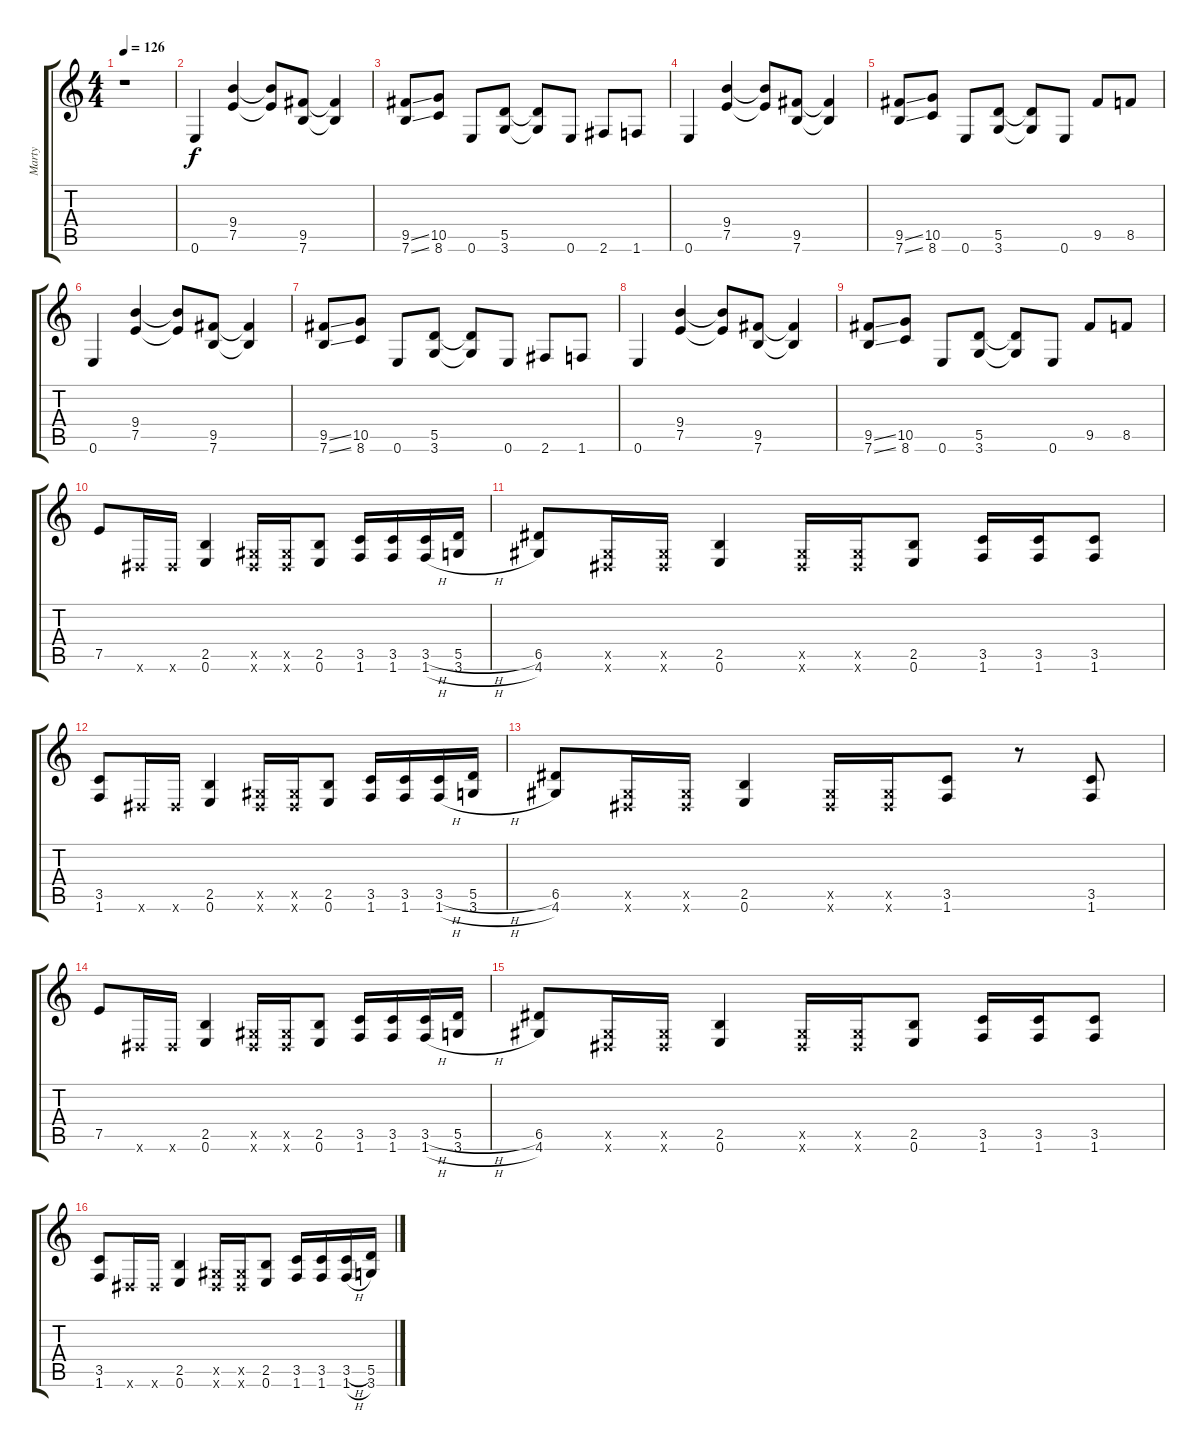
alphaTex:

\track ("Marty" "Marty") {instrument distortionguitar}
\staff {score tabs}
\tuning (E4 B3 G3 D3 A2 E2) {hide}
\ts (4 4)
\tempo 126
\clef g2
\ks c
r.1{dy f instrument distortionguitar} |
0.6.4 (9.4 7.5).4 (9.4{t} 7.5{t}).8 (9.5 7.6).8 (9.5{t} 7.6{t}).4 |
(9.5{ss} 7.6{ss}).8 (10.5 8.6).8 0.6.8 (5.5 3.6).8 (5.5{t} 3.6{t}).8 0.6.8 2.6.8 1.6.8 |
0.6.4 (9.4 7.5).4 (9.4{t} 7.5{t}).8 (9.5 7.6).8 (9.5{t} 7.6{t}).4 |
(9.5{ss} 7.6{ss}).8 (10.5 8.6).8 0.6.8 (5.5 3.6).8 (5.5{t} 3.6{t}).8 0.6.8 9.5.8 8.5.8 |
0.6.4 (9.4 7.5).4 (9.4{t} 7.5{t}).8 (9.5 7.6).8 (9.5{t} 7.6{t}).4 |
(9.5{ss} 7.6{ss}).8 (10.5 8.6).8 0.6.8 (5.5 3.6).8 (5.5{t} 3.6{t}).8 0.6.8 2.6.8 1.6.8 |
0.6.4 (9.4 7.5).4 (9.4{t} 7.5{t}).8 (9.5 7.6).8 (9.5{t} 7.6{t}).4 |
(9.5{ss} 7.6{ss}).8 (10.5 8.6).8 0.6.8 (5.5 3.6).8 (5.5{t} 3.6{t}).8 0.6.8 9.5.8 8.5.8 |
7.5.8 -1.6{x}.16 -1.6{x}.16 (2.5 0.6).4 (-1.5{x} -1.6{x}).16 (-1.5{x} -1.6{x}).16 (2.5 0.6).8 (3.5 1.6).16 (3.5 1.6).16 (3.5{h} 1.6{h}).16 (5.5{h} 3.6{h}).16 |
(6.5 4.6).8 (-1.5{x} -1.6{x}).16 (-1.5{x} -1.6{x}).16 (2.5 0.6).4 (-1.5{x} -1.6{x}).16 (-1.5{x} -1.6{x}).16 (2.5 0.6).8 (3.5 1.6).16 (3.5 1.6).16 (3.5 1.6).8 |
(3.5 1.6).8 -1.6{x}.16 -1.6{x}.16 (2.5 0.6).4 (-1.5{x} -1.6{x}).16 (-1.5{x} -1.6{x}).16 (2.5 0.6).8 (3.5 1.6).16 (3.5 1.6).16 (3.5{h} 1.6{h}).16 (5.5{h} 3.6{h}).16 |
(6.5 4.6).8 (-1.5{x} -1.6{x}).16 (-1.5{x} -1.6{x}).16 (2.5 0.6).4 (-1.5{x} -1.6{x}).16 (-1.5{x} -1.6{x}).16 (3.5 1.6).8 r.8 (3.5 1.6).8 |
7.5.8 -1.6{x}.16 -1.6{x}.16 (2.5 0.6).4 (-1.5{x} -1.6{x}).16 (-1.5{x} -1.6{x}).16 (2.5 0.6).8 (3.5 1.6).16 (3.5 1.6).16 (3.5{h} 1.6{h}).16 (5.5{h} 3.6{h}).16 |
(6.5 4.6).8 (-1.5{x} -1.6{x}).16 (-1.5{x} -1.6{x}).16 (2.5 0.6).4 (-1.5{x} -1.6{x}).16 (-1.5{x} -1.6{x}).16 (2.5 0.6).8 (3.5 1.6).16 (3.5 1.6).16 (3.5 1.6).8 |
(3.5 1.6).8 -1.6{x}.16 -1.6{x}.16 (2.5 0.6).4 (-1.5{x} -1.6{x}).16 (-1.5{x} -1.6{x}).16 (2.5 0.6).8 (3.5 1.6).16 (3.5 1.6).16 (3.5{h} 1.6{h}).16 (5.5{h} 3.6{h}).16
